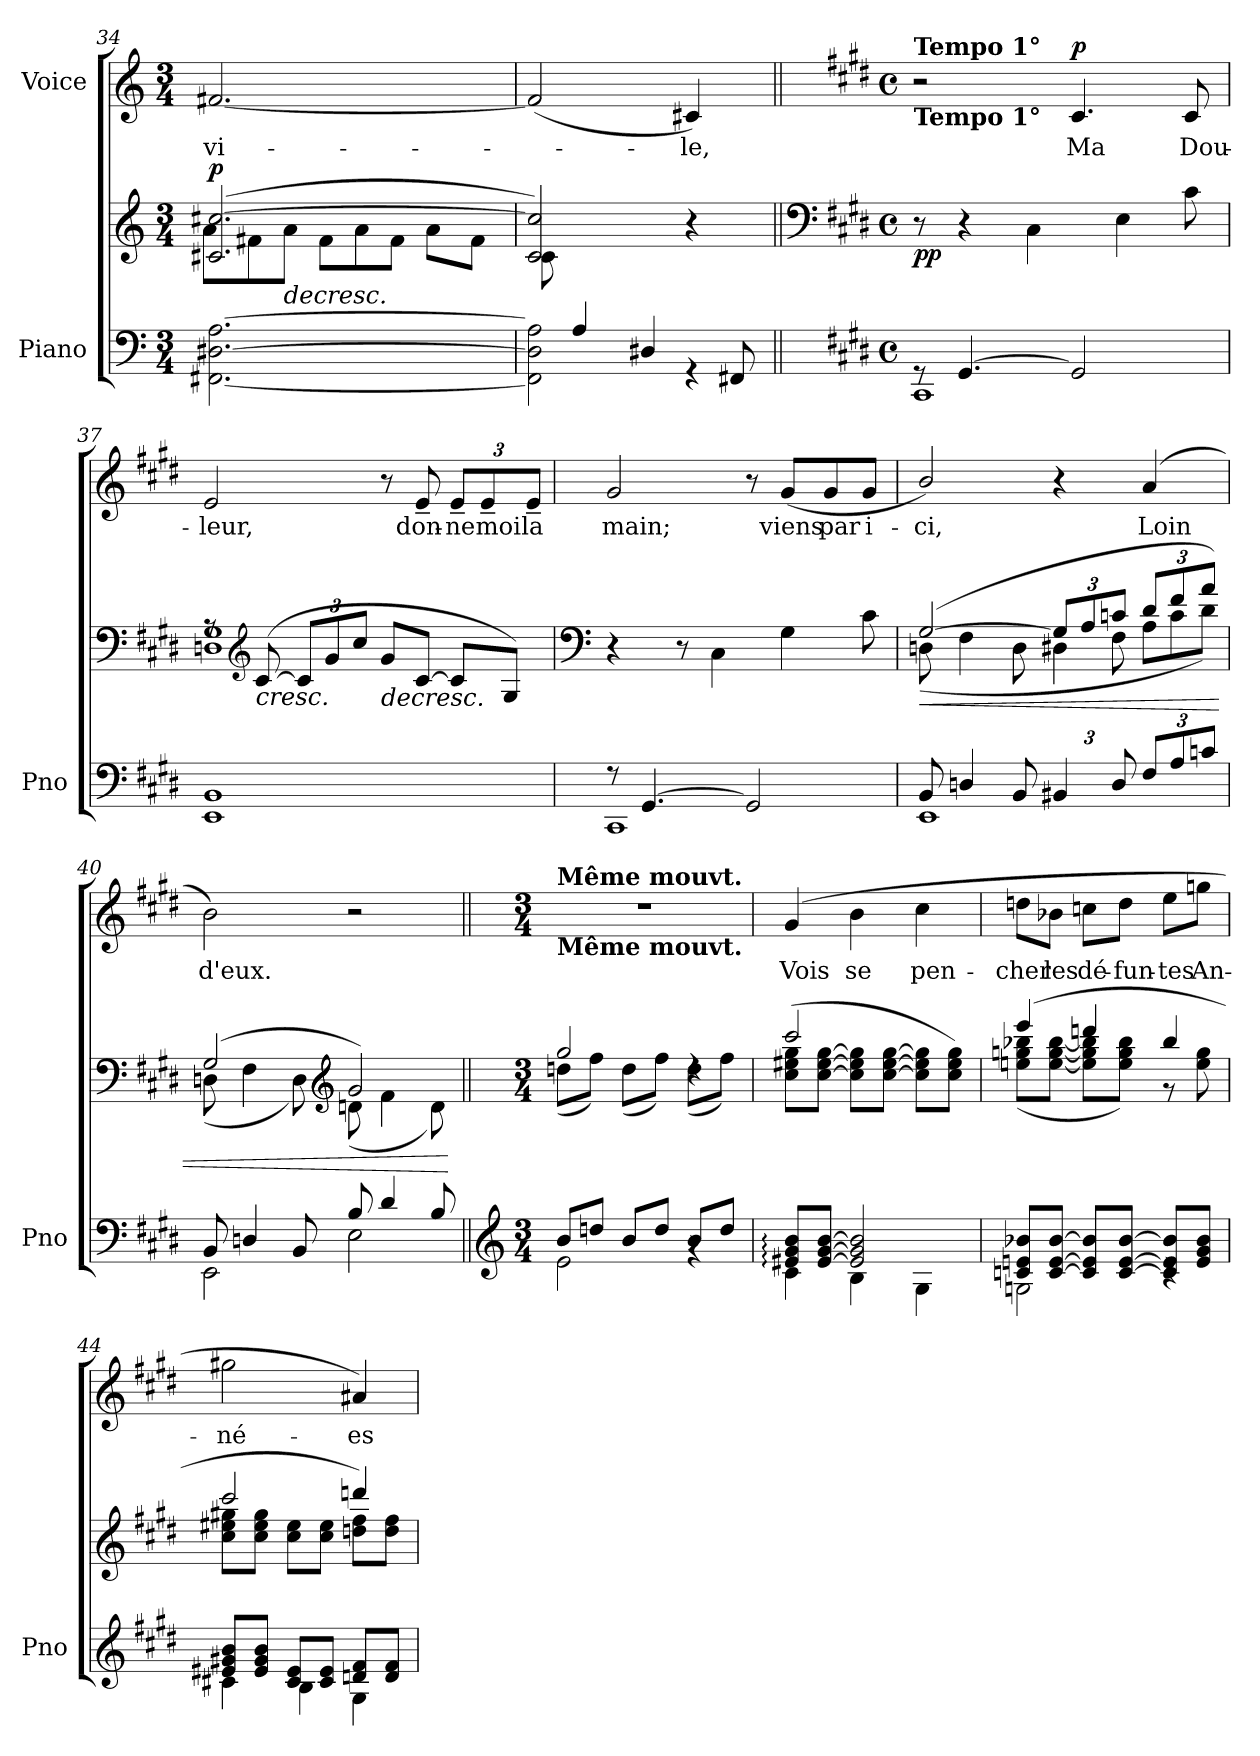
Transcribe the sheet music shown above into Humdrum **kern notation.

**kern	**kern	**dynam	**kern	**text	**dynam
*part2	*part2	*part2	*part1	*part1	*part1
*staff3	*staff2	*staff2/3	*staff1	*staff1	*staff1
*I"Piano	*	*	*I"Voice	*	*
*I'Pno	*	*	*	*	*
*clefF4	*clefG2	*	*clefG2	*	*
*k[]	*k[]	*	*k[]	*	*
*M3/4	*M3/4	*	*M3/4	*	*
=34	=34	=34	=34	=34	=34
*	*^	*	*	*	*
*	*	*Xtuplet	*	*	*	*
!	!	!	!LO:DY:a	!	!LO:LY:b	!
[2.FF#X\ [2.D#X\ [2.A\	(>(>2.c#X/ [2.cc#X/	12a\L	p	[2.f#X/	-vi-	.
.	.	12f#X\	.	.	.	.
!	!	!	!LO:HP:b	!	!	!
.	.	12a\J	>	.	.	.
.	.	12f#\L	.	.	.	.
.	.	12a\	.	.	.	.
.	.	12f#\J	.	.	.	.
.	.	8a\L	.	.	.	.
.	.	8f#\J	.	.	.	.
=35	=35	=35	=35	=35	=35	=35
*^	*	*	*	*	*	*
!	!	!	!	!LO:DY:a	!	!	!
!	!	!	!	!LO:DY:n=1:a	!	!	!
!	!	!	!	!LO:DY:n=2:a	!	!	!
8ryy	2FF#\] 2D#\] 2A\]	2c/ 2cc#/])	8c\	other-dynamics p other-dynamics	(<2f#/]	.	.
4A/	.	.	2ryy	.	.	.	.
4D#X/	.	.	.	.	.	.	.
!	!	!	!	!	!	!LO:LY:b	!
.	4rGG	4r	.	.	4c#X/)	-le,	.
8FF#X/)	.	.	8ryy	.	.	.	.
*	*	*v	*v	*	*	*	*
=36||	=36||	=36||	=36||	=36||	=36||	=36||
*	*	*clefF4	*	*	*	*
*k[f#c#g#d#]	*	*k[f#c#g#d#]	*	*k[f#c#g#d#]	*	*
*M4/4	*	*M4/4	*	*M4/4	*	*
*met(c)	*	*met(c)	*	*met(c)	*	*
*	*	*^	*	*	*	*
!	!	!	!	!	!LO:TX:b:B:t=Tempo 1°	!	!
!	!	!	!	!	!LO:TX:a:B:t=Tempo 1°	!	!
!	!	!	!	!LO:DY:b	!	!	!
*	*	*v	*v	*	*	*	*
8rGG	1CC#	8r	pp	2r	.	.
[4.GG#/	.	4r	.	.	.	.
.	.	4C#\	.	.	.	.
!	!	!	!	!	!LO:LY:b	!LO:DY:a
2GG#/]	.	.	.	4.c#/	Ma	p
.	.	4E\	.	.	.	.
!	!	!	!	!	!LO:LY:b	!
.	.	8c#\	.	8c#/	Dou-	.
*v	*v	*	*	*	*	*
!!LO:LB:g=z
=37	=37	=37	=37	=37	=37
*	*^	*	*	*	*
!	!	!	!	!	!LO:LY:b	!
1EE 1BB	8rA	1Dn 1G#	.	2e/	-leur,	.
*	*clefG2	*	*	*	*	*
!	!	!	!LO:HP:b	!	!	!
.	(>[8c#/	.	<	.	.	.
*	*tuplet	*	*	*	*	*
*	*Xbrackettup	*	*	*	*	*
.	12c#/L]	.	.	.	.	.
.	12g#/	.	.	.	.	.
.	12cc#/J	.	.	.	.	.
!	!	!	!LO:HP:n=1:b	!	!	!
.	8g#/L	.	] >	8r	.	.
!	!	!	!	!	!LO:LY:b	!
.	[8c#/J	.	.	8e~/	don-	.
*	*	*	*	*Xbrackettup	*	*
!	!	!	!	!	!LO:LY:b	!
.	8c#/L]	.	.	12e~/L	-ne	.
!	!	!	!	!	!LO:LY:b	!
.	.	.	.	12e~/	moi	.
.	8G#/J)	.	[	.	.	.
!	!	!	!	!	!LO:LY:b	!
.	.	.	.	12e~/J	la	.
*	*v	*v	*	*	*	*
=38	=38	=38	=38	=38	=38
*	*clefF4	*	*	*	*
*^	*	*	*	*	*
!	!	!	!	!	!LO:LY:b	!
8r	1CC#	4r	.	2g#/	main;	.
[4.GG#/	.	.	.	.	.	.
.	.	8r	.	.	.	.
.	.	4C#\	.	.	.	.
2GG#/]	.	.	.	8r	.	.
!	!	!	!	!	!LO:LY:b	!
.	.	4G#\	.	(>8g#/L	viens	.
!	!	!	!	!	!LO:LY:b	!
.	.	.	.	8g#/	par	.
!	!	!	!	!	!LO:LY:b	!
.	.	8c#\	.	8g#/J	i-	.
=39	=39	=39	=39	=39	=39	=39
!	!	!	!LO:HP:b	!	!LO:LY:b	!
*	*	*^	*	*	*	*
8BB/	1EE	(>[2G#/	(<8Dn\	<	2b/)	-ci,	.
4Dn/	.	.	4F#\	.	.	.	.
8BB/	.	.	8D\	.	.	.	.
*Xbrackettup	*	*	*Xtuplet	*	*	*	*
6BB#X/	.	12G#/L]	6D#X\	.	4r	.	.
.	.	12A/	.	.	.	.	.
12D/	.	12cn/J	12F#\	.	.	.	.
*	*	*tuplet	*Xtuplet	*	*	*	*
!	!	!	!	!	!	!LO:LY:b	!
12F#/L	.	12d#/L	12A\L	.	(<4a/	Loin	.
12A/	.	12f#/	12c\	.	.	.	.
12cn/J	.	12a/J)	12d#\J)	.	.	.	.
*v	*v	*	*	*	*	*	*
*	*v	*v	*	*	*	*
.	.	]	.	.	.
!!LO:PB:g=z
=40	=40	=40	=40	=40	=40
*^	*^	*	*	*	*
!	!	!	!	!	!	!LO:LY:b	!
8BB/	2EE\	(>2G#/	(<8Dn\	.	2b\)	d'eux.	.
4Dn/	.	.	4F#\	.	.	.	.
8BB/	.	.	8D\)	.	.	.	.
*	*	*clefG2	*	*	*	*	*
8B/	2E\	2g#/)	(<8dn\	.	2r	.	.
4d#/	.	.	4f#\	.	.	.	.
8B/	.	.	8d\)	.	.	.	.
*v	*v	*	*	*	*	*	*
*	*v	*v	*	*	*	*
.	.	[	.	.	.
=41||	=41||	=41||	=41||	=41||	=41||
*clefG2	*	*	*	*	*
*M3/4	*M3/4	*	*M3/4	*	*
*^	*^	*	*	*	*
!	!	!	!	!	!LO:TX:b:B:t=Même mouvt.	!	!
!	!	!	!	!	!LO:TX:a:B:t=Même mouvt.	!	!
8b/L	2e\	2gg#/	(>8ddn\L	.	2.r	.	.
!	!	!	!	!LO:DY:b	!	!	!
!	!	!	!	!LO:DY:n=1:b	!	!	!
8ddn/J	.	.	8ff#\J)	p other-dynamics	.	.	.
8b/L	.	.	(>8dd\L	.	.	.	.
8dd/J	.	.	8ff#\J)	.	.	.	.
8b/L	4rg	4rdd	(>8dd\L	.	.	.	.
8dd/J	.	.	8ff#\J)	.	.	.	.
=42	=42	=42	=42	=42	=42	=42	=42
!	!	!	!	!	!	!LO:LY:b	!LO:DY:a
!	!	!	!	!	!	!	!LO:DY:n=1:a
8e#X/: 8g#/: 8b/:L	4c#\	(<8cc#\ 8ee#X\ 8gg#\L	2ccc#/	.	(>4g#/	Vois	p other-dynamics
!	!	!	!	!LO:DY:b	!	!	!
!	!	!	!	!LO:DY:n=1:b	!	!	!
[8e#/ [8g#/ [8b/J	.	[8cc#\ [8ee#\ [8gg#\J	.	pp other-dynamics	.	.	.
!	!	!	!	!	!	!LO:LY:b	!
2e#/] 2g#/] 2b/]	4B\	8cc#\] 8ee#\] 8gg#\]L	.	.	4b\	se	.
.	.	[8cc#\ [8ee#\ [8gg#\J	.	.	.	.	.
!	!	!	!	!	!	!LO:LY:b	!
.	4G#\	8cc#\] 8ee#\] 8gg#\]L	4ryy	.	4cc#\	pen-	.
.	.	8cc#\ 8ee#\ 8gg#\J)	.	.	.	.	.
=43	=43	=43	=43	=43	=43	=43	=43
!	!	!	!	!	!	!LO:LY:b	!
8cn/ 8en/ 8b-X/L	2Gn\	(>4eee/	(<8een\ 8ggn\ 8bb-X\L	.	8ddn\L	-cher	.
!	!	!	!	!	!	!LO:LY:b	!
[8c/ [8e/ [8b-/J	.	.	[8ee\ [8gg\ [8bb-\J	.	8b-X\J	les	.
!	!	!	!	!	!	!LO:LY:b	!
8c/] 8e/] 8b-/]L	.	4dddn/	8ee\] 8gg\] 8bb-\]L	.	8ccn\L	dé-	.
!	!	!	!	!	!	!LO:LY:b	!
[8c/ [8e/ [8b-/J	.	.	8ee\ 8gg\ 8bb-\J)	.	8dd\J	-fun-	.
!	!	!	!	!	!	!LO:LY:b	!
8c/] 8e/] 8b-/]L	4rc	4bb-/	8r	.	8ee\L	-tes	.
!	!	!	!	!	!	!LO:LY:b	!
8e/ 8g#/ 8b-/J	.	.	8ee\ 8gg\	.	8ggn\J	An-	.
!!LO:LB:g=z
=44	=44	=44	=44	=44	=44	=44	=44
!	!	!	!	!	!	!LO:LY:b	!
8e#X/ 8g#X/ 8b/L	4c#X\	2ccc#/	8cc#\ 8ee#X\ 8gg#X\L	.	2gg#X\	-né-	.
8e#/ 8g#/ 8b/J	.	.	8cc#\ 8ee#\ 8gg#\J	.	.	.	.
8c#/ 8e#/L	4B\	.	8cc#\ 8ee#\L	.	.	.	.
8c#/ 8e#/J	.	.	8cc#\ 8ee#\J	.	.	.	.
!	!	!	!	!	!	!LO:LY:b	!
8dn/ 8f#/L	4G#\	4dddn/)	8ddn\ 8ff#\L	.	4a#X/)	-es	.
8d/ 8f#/J	.	.	8dd\ 8ff#\J	.	.	.	.
*v	*v	*	*	*	*	*	*
*	*v	*v	*	*	*	*
=	=	=	=	=	=
*-	*-	*-	*-	*-	*-
